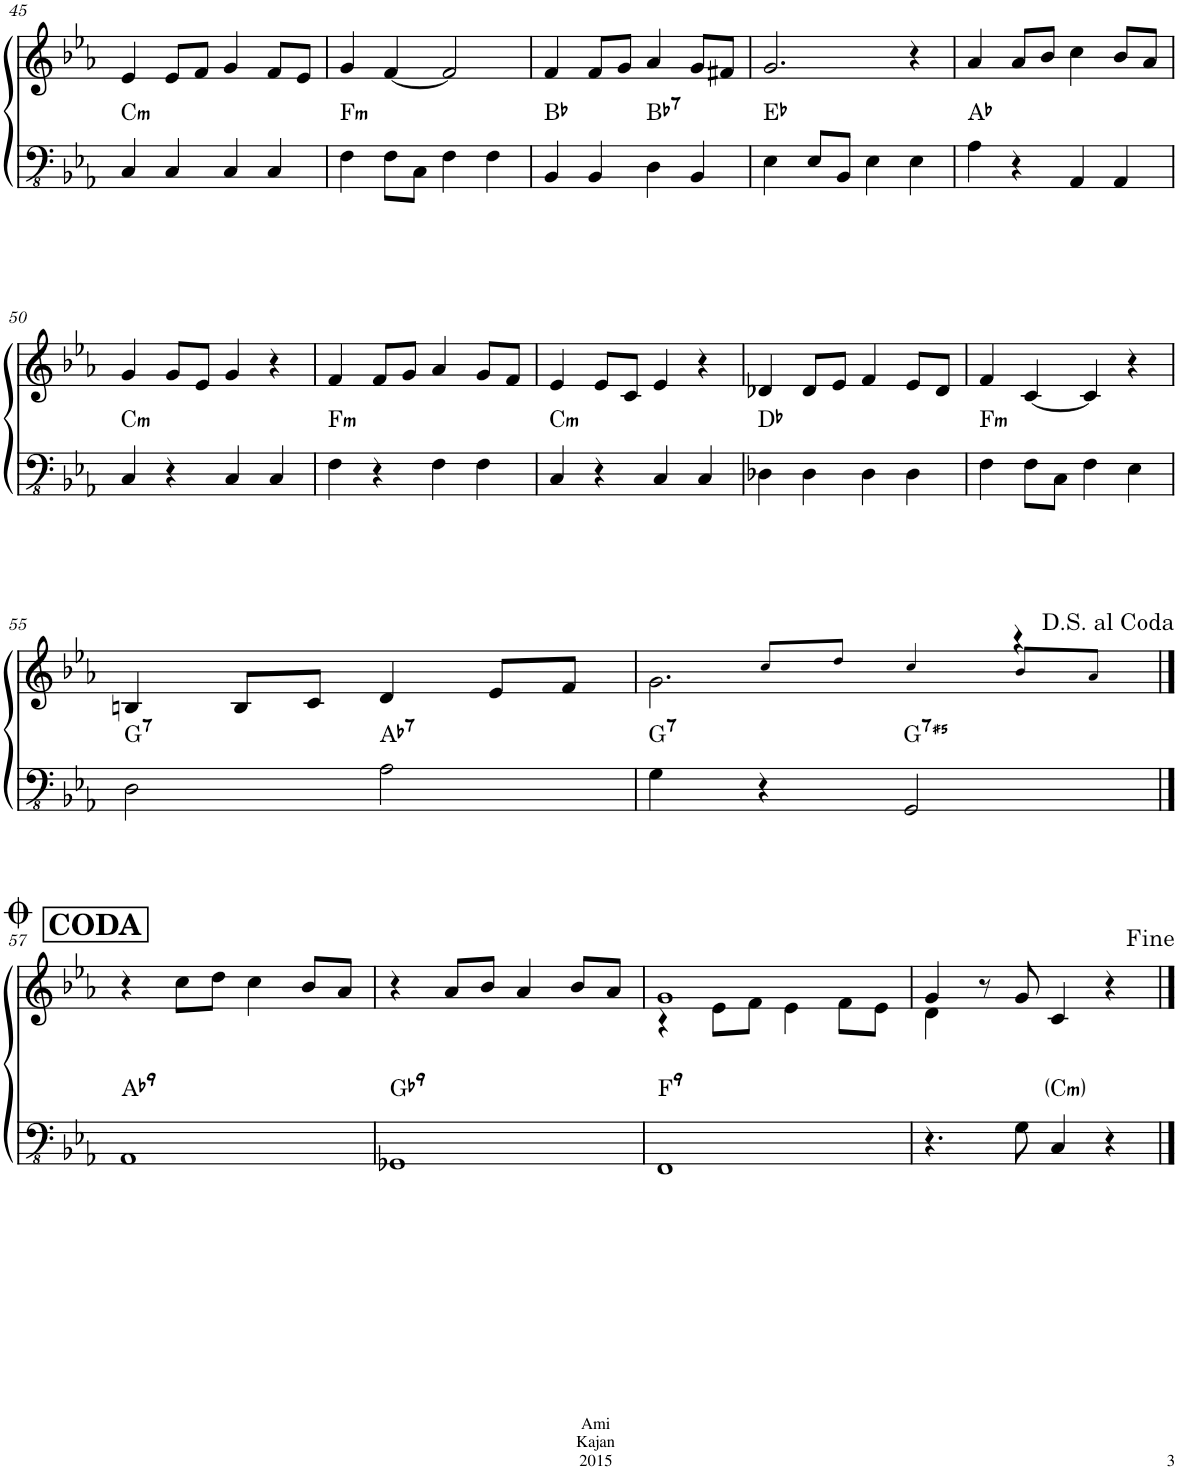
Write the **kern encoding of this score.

**kern	**harte	**kern
*part2	*part2	*part1
*staff2	*	*staff1
*I"Acoustic Bass	*	*I"Piano
*I'Ac b	*	*I'Pno
!!LO:PB:g=z
*clefFv4	*	*clefG2
*k[b-e-a-]	*	*k[b-e-a-]
*M4/4	*	*M4/4
=45	=45	=45
!	!LO:H:kt=m	!
4CC/	C:min	4e-/
4CC/	.	8e-/L
.	.	8f/J
4CC/	.	4g/
4CC/	.	8f/L
.	.	8e-/J
=46	=46	=46
!	!LO:H:kt=m	!
4FF\	F:min	4g/
8FF\L	.	[4f/
8CC\J	.	.
4FF\	.	2f/]
4FF\	.	.
=47	=47	=47
4BBB-/	Bb:maj	4f/
4BBB-/	.	8f/L
.	.	8g/J
!	!LO:H:kt=7	!
4DD\	Bb:7	4a-/
4BBB-/	.	8g/L
.	.	8f#X/J
=48	=48	=48
4EE-\	Eb:maj	2.g/
8EE-/L	.	.
8BBB-/J	.	.
4EE-\	.	.
4EE-\	.	4r
=49	=49	=49
4AA-\	Ab:maj	4a-/
4r	.	8a-/L
.	.	8b-/J
4AAA-/	.	4cc\
4AAA-/	.	8b-/L
.	.	8a-/J
!!LO:LB:g=z
=50	=50	=50
!	!LO:H:kt=m	!
4CC/	C:min	4g/
4r	.	8g/L
.	.	8e-/J
4CC/	.	4g/
4CC/	.	4r
=51	=51	=51
!	!LO:H:kt=m	!
4FF\	F:min	4f/
4r	.	8f/L
.	.	8g/J
4FF\	.	4a-/
4FF\	.	8g/L
.	.	8f/J
=52	=52	=52
!	!LO:H:kt=m	!
4CC/	C:min	4e-/
4r	.	8e-/L
.	.	8c/J
4CC/	.	4e-/
4CC/	.	4r
=53	=53	=53
4DD-X\	Db:maj	4d-X/
4DD-\	.	8d-/L
.	.	8e-/J
4DD-\	.	4f/
4DD-\	.	8e-/L
.	.	8d-/J
=54	=54	=54
!	!LO:H:kt=m	!
4FF\	F:min	4f/
8FF\L	.	[4c/
8CC\J	.	.
4FF\	.	4c/]
4EE-\	.	4r
!!LO:LB:g=z
=55	=55	=55
!	!LO:H:kt=7	!
2DD\	G:7	4Bn/
.	.	8B/L
.	.	8c/J
!	!LO:H:kt=7	!
2AA-\	Ab:7	4d/
.	.	8e-/L
.	.	8f/J
=56	=56	=56
*	*	*^
!	!LO:H:kt=7	!	!
4GG\	G:7	2.g\	4ryy
4r	.	.	8cc!/L
.	.	.	8dd!/J
!	!LO:H:kt=7	!	!
2GGG/	G:(3,#5,b7)	.	4cc!/
.	.	4r	8b-!/L
.	.	.	8a-!/J
!!LO:LB:g=z
!!LO:REH:place=s1:a:B:cj:fs=14:t=CODA
==57	==57	==57	==57
!	!LO:H:kt=9	!	!
*	*	*v	*v
1AAA-	Ab:9	4r
.	.	8cc\L
.	.	8dd\J
.	.	4cc\
.	.	8b-/L
.	.	8a-/J
=58	=58	=58
!	!LO:H:kt=9	!
1GGG-X	Gb:9	4r
.	.	8a-/L
.	.	8b-/J
.	.	4a-/
.	.	8b-/L
.	.	8a-/J
=59	=59	=59
*	*	*^
!	!LO:H:kt=9	!	!
1FFF	F:9	1g	4r
.	.	.	8e-\L
.	.	.	8f\J
.	.	.	4e-\
.	.	.	8f\L
.	.	.	8e-\J
=60	=60	=60	=60
4.r	.	4g/	4d\
.	.	8r	2.ryy
8GG\	.	8g/	.
!	!LO:H:kt=m	!	!
4CC/	C:min	4c/	.
4r	.	4r	.
*	*	*v	*v
==	==	==
*-	*-	*-
